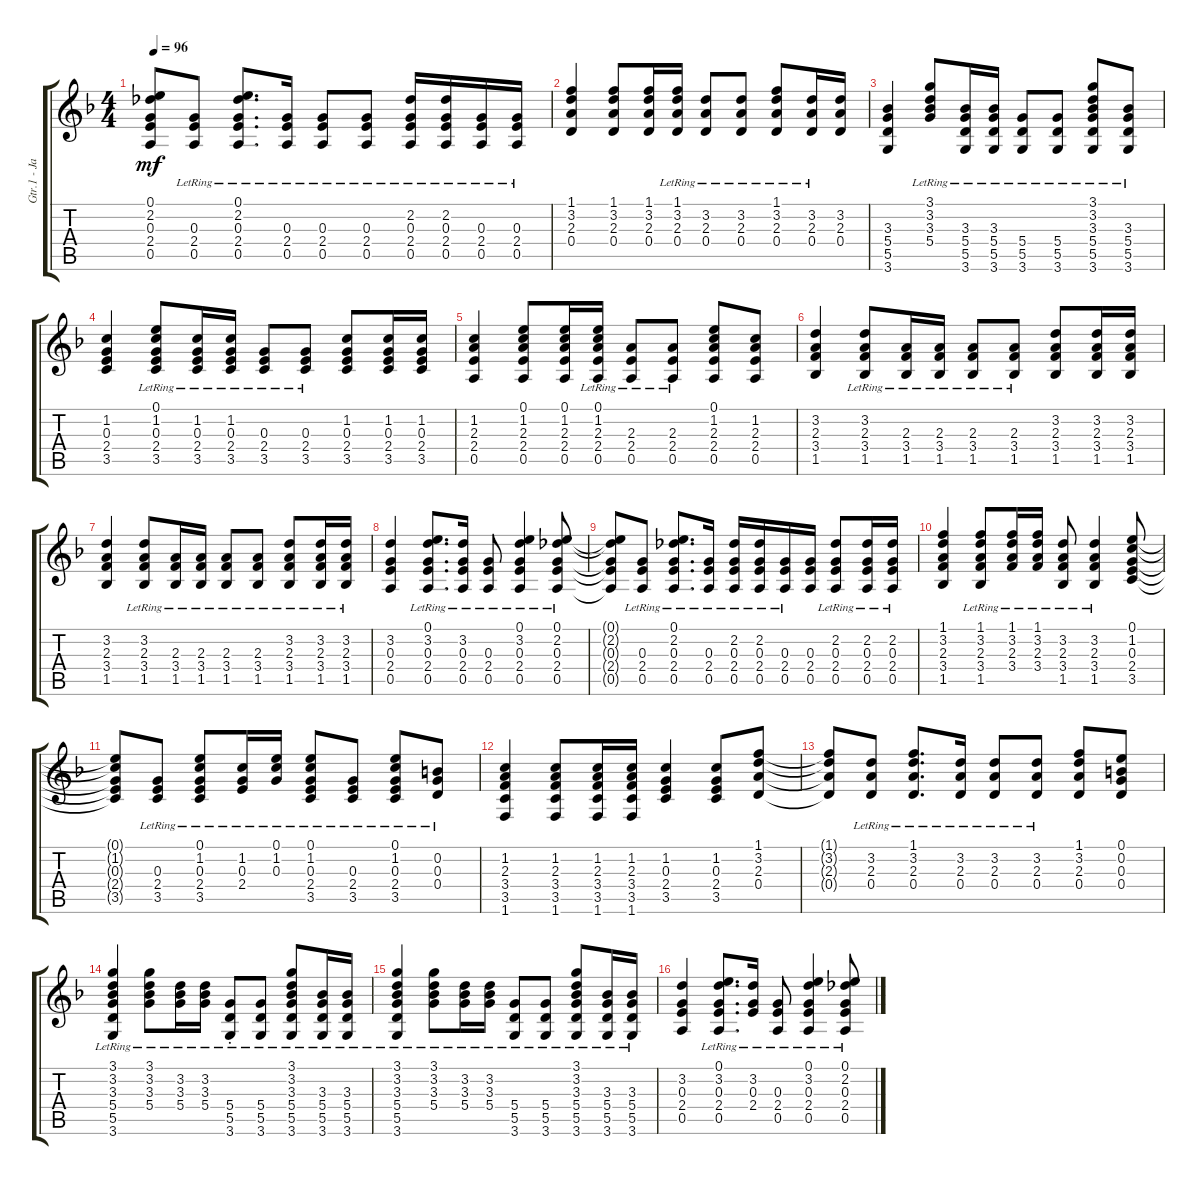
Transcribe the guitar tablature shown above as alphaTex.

\track ("Gtr.1 - James Dean Bradfield" "Gtr.1 - Ja") {instrument acousticguitarsteel}
\staff {score tabs}
\tuning (E4 B3 G3 D3 A2 E2) {hide}
\ts (4 4)
\tempo 96
\clef g2
\ks f
(0.1{t} 2.2{t} 0.3{t} 2.4{t} 0.5{t}).8{dy mf} (0.3{lr} 2.4{lr} 0.5{lr}).8 (0.1{lr} 2.2{lr} 0.3{lr} 2.4{lr} 0.5{lr}).8{d} (0.3{lr} 2.4{lr} 0.5{lr}).16 (0.3{lr} 2.4{lr} 0.5{lr}).8 (0.3{lr} 2.4{lr} 0.5{lr}).8 (2.2{lr} 0.3{lr} 2.4{lr} 0.5{lr}).16 (2.2{lr} 0.3{lr} 2.4{lr} 0.5{lr}).16 (0.3{lr} 2.4{lr} 0.5{lr}).16 (0.3{lr} 2.4{lr} 0.5{lr}).16 |
(1.1 3.2 2.3 0.4).4 (1.1 3.2 2.3 0.4).8 (1.1 3.2 2.3 0.4).16 (1.1{lr} 3.2{lr} 2.3{lr} 0.4{lr}).16 (3.2{lr} 2.3{lr} 0.4{lr}).8 (3.2{lr} 2.3{lr} 0.4{lr}).8 (1.1{lr} 3.2{lr} 2.3{lr} 0.4{lr}).8 (3.2{lr} 2.3{lr} 0.4{lr}).16 (3.2 2.3 0.4).16 |
(3.3 5.4 5.5 3.6).4 (3.1{lr} 3.2{lr} 3.3{lr} 5.4{lr}).8 (3.3{lr} 5.4{lr} 5.5{lr} 3.6{lr}).16 (3.3{lr} 5.4{lr} 5.5{lr} 3.6{lr}).16 (5.4{lr} 5.5{lr} 3.6{lr}).8 (5.4{lr} 5.5{lr} 3.6{lr}).8 (3.1{lr} 3.2{lr} 3.3{lr} 5.4{lr} 5.5{lr} 3.6{lr}).8 (3.3{lr} 5.4{lr} 5.5{lr} 3.6{lr}).8 |
(1.2 0.3 2.4 3.5).4 (0.1{lr} 1.2{lr} 0.3{lr} 2.4{lr} 3.5{lr}).8 (1.2{lr} 0.3{lr} 2.4{lr} 3.5{lr}).16 (1.2{lr} 0.3{lr} 2.4{lr} 3.5{lr}).16 (0.3{lr} 2.4{lr} 3.5{lr}).8 (0.3{lr} 2.4{lr} 3.5{lr}).8 (1.2 0.3 2.4 3.5).8 (1.2 0.3 2.4 3.5).16 (1.2 0.3 2.4 3.5).16 |
(1.2 2.3 2.4 0.5).4 (0.1 1.2 2.3 2.4 0.5).8 (0.1 1.2 2.3 2.4 0.5).16 (0.1{lr} 1.2{lr} 2.3{lr} 2.4{lr} 0.5{lr}).16 (2.3{lr} 2.4{lr} 0.5{lr}).8 (2.3{lr} 2.4{lr} 0.5{lr}).8 (0.1 1.2 2.3 2.4 0.5).8 (1.2 2.3 2.4 0.5).8 |
(3.2 2.3 3.4 1.5).4 (3.2{lr} 2.3{lr} 3.4{lr} 1.5{lr}).8 (2.3{lr} 3.4{lr} 1.5{lr}).16 (2.3{lr} 3.4{lr} 1.5{lr}).16 (2.3{lr} 3.4{lr} 1.5{lr}).8 (2.3{lr} 3.4{lr} 1.5{lr}).8 (3.2 2.3 3.4 1.5).8 (3.2 2.3 3.4 1.5).16 (3.2 2.3 3.4 1.5).16 |
(3.2 2.3 3.4 1.5).4 (3.2{lr} 2.3{lr} 3.4{lr} 1.5{lr}).8 (2.3{lr} 3.4{lr} 1.5{lr}).16 (2.3{lr} 3.4{lr} 1.5{lr}).16 (2.3{lr} 3.4{lr} 1.5{lr}).8 (2.3{lr} 3.4{lr} 1.5{lr}).8 (3.2{lr} 2.3{lr} 3.4{lr} 1.5{lr}).8 (3.2{lr} 2.3{lr} 3.4{lr} 1.5{lr}).16 (3.2{lr} 2.3{lr} 3.4{lr} 1.5{lr}).16 |
(3.2 0.3 2.4 0.5).4 (0.1{lr} 3.2{lr} 0.3{lr} 2.4{lr} 0.5{lr}).8{d} (3.2{lr} 0.3{lr} 2.4{lr} 0.5{lr}).16 (0.3{lr} 2.4{lr} 0.5{lr}).8 (0.1{lr} 3.2{lr} 0.3{lr} 2.4{lr} 0.5{lr}).4 (0.1{lr} 2.2{lr} 0.3{lr} 2.4{lr} 0.5{lr}).8 |
(0.1{t} 2.2{t} 0.3{t} 2.4{t} 0.5{t}).8 (0.3{lr} 2.4{lr} 0.5{lr}).8 (0.1{lr} 2.2{lr} 0.3{lr} 2.4{lr} 0.5{lr}).8{d} (0.3{lr} 2.4{lr} 0.5{lr}).16 (2.2{lr} 0.3{lr} 2.4{lr} 0.5{lr}).16 (2.2{lr} 0.3{lr} 2.4{lr} 0.5{lr}).16 (0.3{lr} 2.4{lr} 0.5{lr}).16 (0.3 2.4 0.5).16 (2.2{lr} 0.3{lr} 2.4{lr} 0.5{lr}).8 (2.2{lr} 0.3{lr} 2.4{lr} 0.5{lr}).16 (2.2{lr} 0.3{lr} 2.4{lr} 0.5{lr}).16 |
(1.1 3.2 2.3 3.4 1.5).4 (1.1{lr} 3.2{lr} 2.3{lr} 3.4{lr} 1.5{lr}).8 (1.1{lr} 3.2{lr} 2.3{lr} 3.4{lr}).16 (1.1{lr} 3.2{lr} 2.3{lr} 3.4{lr}).16 (3.2{lr} 2.3{lr} 3.4{lr} 1.5{lr}).8 (3.2{lr} 2.3{lr} 3.4{lr} 1.5{lr}).4 (0.1 1.2 0.3 2.4 3.5).8 |
(0.1{t} 1.2{t} 0.3{t} 2.4{t} 3.5{t}).8 (0.3{lr} 2.4{lr} 3.5{lr}).8 (0.1{lr} 1.2{lr} 0.3{lr} 2.4{lr} 3.5{lr}).8 (1.2{lr} 0.3{lr} 2.4{lr}).16 (0.1{lr} 1.2{lr} 0.3{lr}).16 (0.1{lr} 1.2{lr} 0.3{lr} 2.4{lr} 3.5{lr}).8 (0.3{lr} 2.4{lr} 3.5{lr}).8 (0.1{lr} 1.2{lr} 0.3{lr} 2.4{lr} 3.5{lr}).8 (0.2{lr} 0.3{lr} 0.4{lr}).8 |
(1.2 2.3 3.4 3.5 1.6).4 (1.2 2.3 3.4 3.5 1.6).8 (1.2 2.3 3.4 3.5 1.6).16 (1.2 2.3 3.4 3.5 1.6).16 (1.2 0.3 2.4 3.5).4 (1.2 0.3 2.4 3.5).8 (1.1 3.2 2.3 0.4).8 |
(1.1{t} 3.2{t} 2.3{t} 0.4{t}).8 (3.2{lr} 2.3{lr} 0.4{lr}).8 (1.1{lr} 3.2{lr} 2.3{lr} 0.4{lr}).8{d} (3.2{lr} 2.3{lr} 0.4{lr}).16 (3.2{lr} 2.3{lr} 0.4{lr}).8 (3.2{lr} 2.3{lr} 0.4{lr}).8 (1.1 3.2 2.3 0.4).8 (0.1 0.2 0.3 0.4).8 |
(3.1{lr} 3.2{lr} 3.3{lr} 5.4{lr} 5.5{lr} 3.6{lr}).4 (3.1{lr} 3.2{lr} 3.3{lr} 5.4{lr}).8 (3.2{lr} 3.3{lr} 5.4{lr}).16 (3.2{lr} 3.3{lr} 5.4{lr}).16 (5.4{st lr} 5.5{st lr} 3.6{st lr}).8 (5.4{lr} 5.5{lr} 3.6{lr}).8 (3.1{lr} 3.2{lr} 3.3{lr} 5.4{lr} 5.5{lr} 3.6{lr}).8 (3.3{lr} 5.4{lr} 5.5{lr} 3.6{lr}).16 (3.3{lr} 5.4{lr} 5.5{lr} 3.6{lr}).16 |
(3.1{lr} 3.2{lr} 3.3{lr} 5.4{lr} 5.5{lr} 3.6{lr}).4 (3.1{lr} 3.2{lr} 3.3{lr} 5.4{lr}).8 (3.2{lr} 3.3{lr} 5.4{lr}).16 (3.2{lr} 3.3{lr} 5.4{lr}).16 (5.4{lr} 5.5{lr} 3.6{lr}).8 (5.4{lr} 5.5{lr} 3.6{lr}).8 (3.1{lr} 3.2{lr} 3.3{lr} 5.4{lr} 5.5{lr} 3.6{lr}).8 (3.3{lr} 5.4{lr} 5.5{lr} 3.6{lr}).16 (3.3{lr} 5.4{lr} 5.5{lr} 3.6{lr}).16 |
(3.2 0.3 2.4 0.5).4 (0.1{lr} 3.2{lr} 0.3{lr} 2.4{lr} 0.5{lr}).8{d} (3.2{lr} 0.3{lr} 2.4{lr}).16 (0.3{lr} 2.4{lr} 0.5{lr}).8 (0.1{lr} 3.2{lr} 0.3{lr} 2.4{lr} 0.5{lr}).4 (0.1{lr} 2.2{lr} 0.3{lr} 2.4{lr} 0.5{lr}).8
